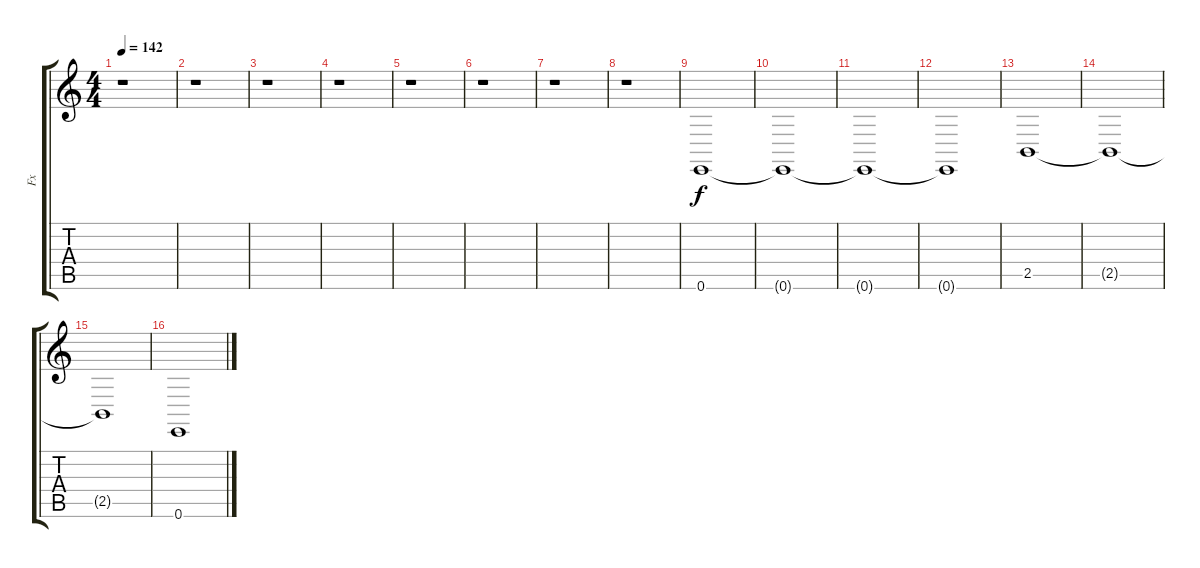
\track ("Fx" "Fx") {instrument fx4atmosphere}
\staff {score tabs}
\tuning (E4 B3 G3 D3 A2 E2) {hide}
\ts (4 4)
\tempo 142
\tempo 128
\tempo 142
\clef g2
\ks c
r.1{dy f instrument fx4atmosphere} |
r.1 |
r.1 |
r.1 |
r.1 |
r.1 |
r.1 |
r.1 |
0.6.1 |
0.6{t}.1 |
0.6{t}.1 |
0.6{t}.1 |
2.5.1 |
2.5{t}.1 |
2.5{t}.1 |
0.6.1{volume 16 instrument seashore}
